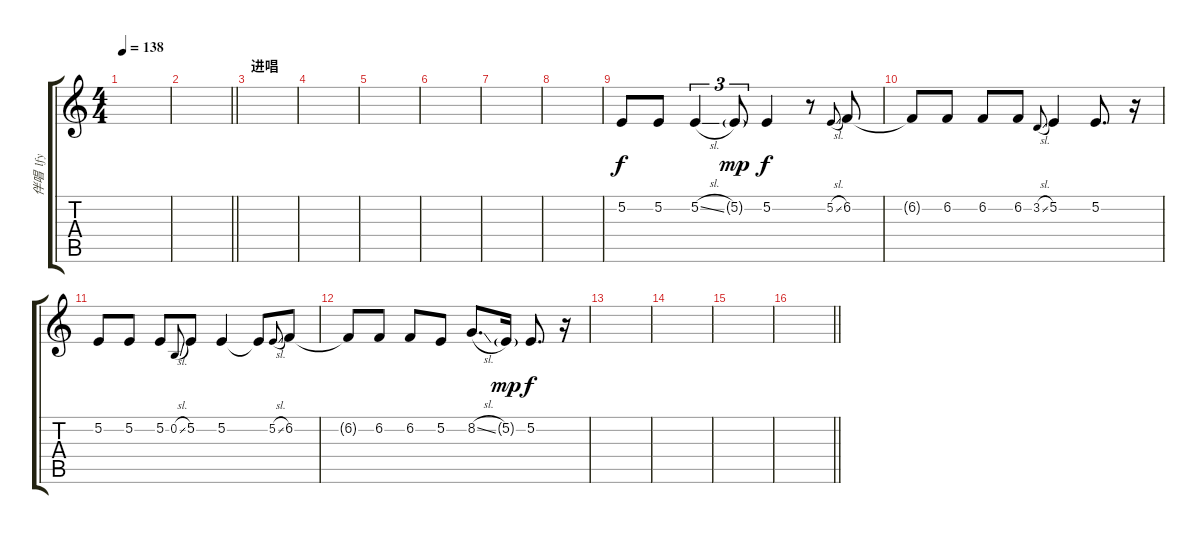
\track ("伴唱  lfy" "伴唱  lfy") {instrument lead1square}
\staff {score tabs}
\tuning (E4 B3 G3 D3 A2 E2) {hide}
\ts (4 4)
\tempo 138
\clef g2
\ks c
|
\barLineRight lightlight
|
\section ("" "进唱")
|
|
|
|
|
|
5.2.8 5.2.8 5.2{sl}.4{tu (3 2)} 5.2{g}.8{tu (3 2) dy mp} 5.2.4{dy f} r.8 5.2{sl}.8{gr onbeat} 6.2.8 |
6.2{t}.8 6.2.8 6.2.8 6.2.8 3.2{sl}.8{gr onbeat} 5.2.4 5.2.8{d} r.16 |
5.2.8 5.2.8 5.2.8 0.2{sl}.8{gr onbeat} 5.2.8 5.2.4 5.2{t}.8 5.2{sl}.8{gr onbeat} 6.2.8 |
6.2{t}.8 6.2.8 6.2.8 5.2.8 8.2{sl}.8{d} 5.2{g}.16{dy mp} 5.2.8{d dy f} r.16 |
|
|
|
\barLineRight lightlight
